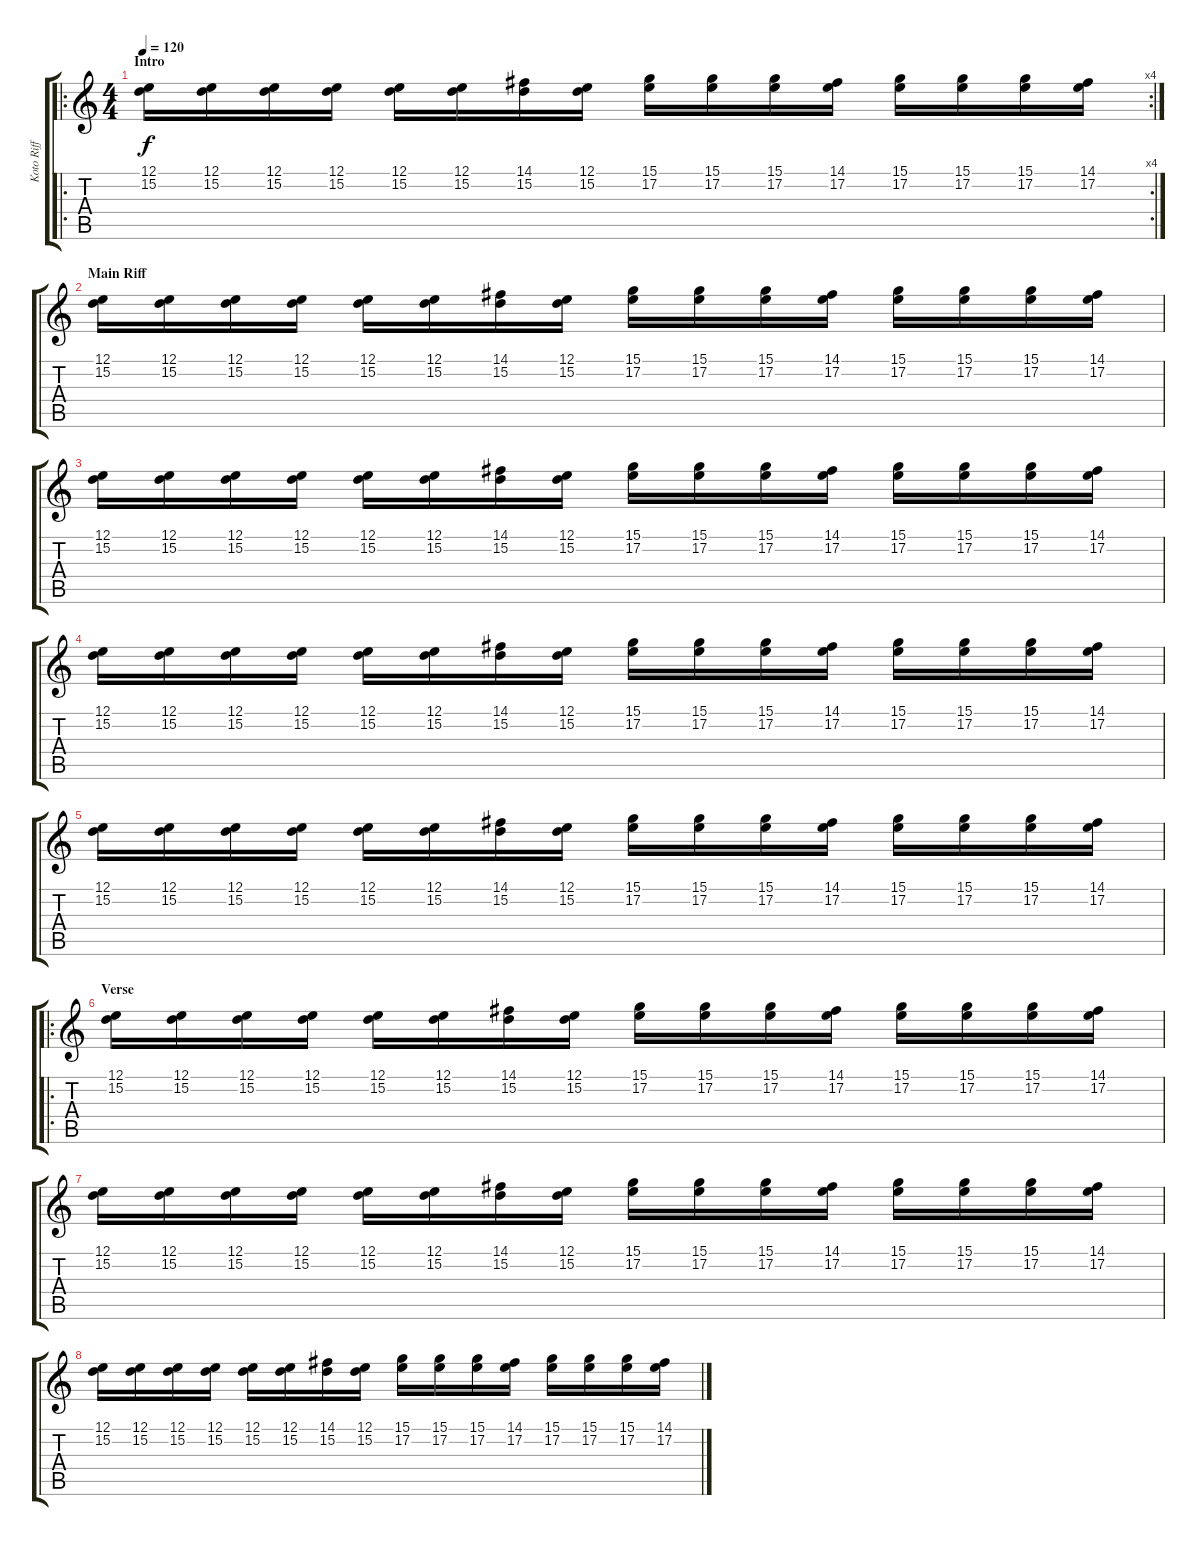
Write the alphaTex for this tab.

\track ("Koto Riff" "Koto Riff") {instrument koto}
\staff {score tabs}
\tuning (E4 B3 G3 D3 A2 E2) {hide}
\ro
\rc 4
\ts (4 4)
\section ("" "Intro")
\tempo 120
\clef g2
\ks c
(12.1 15.2).16{dy f instrument koto} (12.1 15.2).16 (12.1 15.2).16 (12.1 15.2).16 (12.1 15.2).16 (12.1 15.2).16 (14.1 15.2).16 (12.1 15.2).16 (15.1 17.2).16 (15.1 17.2).16 (15.1 17.2).16 (14.1 17.2).16 (15.1 17.2).16 (15.1 17.2).16 (15.1 17.2).16 (14.1 17.2).16 |
\section ("" "Main Riff")
(12.1 15.2).16 (12.1 15.2).16 (12.1 15.2).16 (12.1 15.2).16 (12.1 15.2).16 (12.1 15.2).16 (14.1 15.2).16 (12.1 15.2).16 (15.1 17.2).16 (15.1 17.2).16 (15.1 17.2).16 (14.1 17.2).16 (15.1 17.2).16 (15.1 17.2).16 (15.1 17.2).16 (14.1 17.2).16 |
(12.1 15.2).16 (12.1 15.2).16 (12.1 15.2).16 (12.1 15.2).16 (12.1 15.2).16 (12.1 15.2).16 (14.1 15.2).16 (12.1 15.2).16 (15.1 17.2).16 (15.1 17.2).16 (15.1 17.2).16 (14.1 17.2).16 (15.1 17.2).16 (15.1 17.2).16 (15.1 17.2).16 (14.1 17.2).16 |
(12.1 15.2).16 (12.1 15.2).16 (12.1 15.2).16 (12.1 15.2).16 (12.1 15.2).16 (12.1 15.2).16 (14.1 15.2).16 (12.1 15.2).16 (15.1 17.2).16 (15.1 17.2).16 (15.1 17.2).16 (14.1 17.2).16 (15.1 17.2).16 (15.1 17.2).16 (15.1 17.2).16 (14.1 17.2).16 |
(12.1 15.2).16 (12.1 15.2).16 (12.1 15.2).16 (12.1 15.2).16 (12.1 15.2).16 (12.1 15.2).16 (14.1 15.2).16 (12.1 15.2).16 (15.1 17.2).16 (15.1 17.2).16 (15.1 17.2).16 (14.1 17.2).16 (15.1 17.2).16 (15.1 17.2).16 (15.1 17.2).16 (14.1 17.2).16 |
\ro
\section ("" "Verse")
(12.1 15.2).16 (12.1 15.2).16 (12.1 15.2).16 (12.1 15.2).16 (12.1 15.2).16 (12.1 15.2).16 (14.1 15.2).16 (12.1 15.2).16 (15.1 17.2).16 (15.1 17.2).16 (15.1 17.2).16 (14.1 17.2).16 (15.1 17.2).16 (15.1 17.2).16 (15.1 17.2).16 (14.1 17.2).16 |
(12.1 15.2).16 (12.1 15.2).16 (12.1 15.2).16 (12.1 15.2).16 (12.1 15.2).16 (12.1 15.2).16 (14.1 15.2).16 (12.1 15.2).16 (15.1 17.2).16 (15.1 17.2).16 (15.1 17.2).16 (14.1 17.2).16 (15.1 17.2).16 (15.1 17.2).16 (15.1 17.2).16 (14.1 17.2).16 |
(12.1 15.2).16 (12.1 15.2).16 (12.1 15.2).16 (12.1 15.2).16 (12.1 15.2).16 (12.1 15.2).16 (14.1 15.2).16 (12.1 15.2).16 (15.1 17.2).16 (15.1 17.2).16 (15.1 17.2).16 (14.1 17.2).16 (15.1 17.2).16 (15.1 17.2).16 (15.1 17.2).16 (14.1 17.2).16
